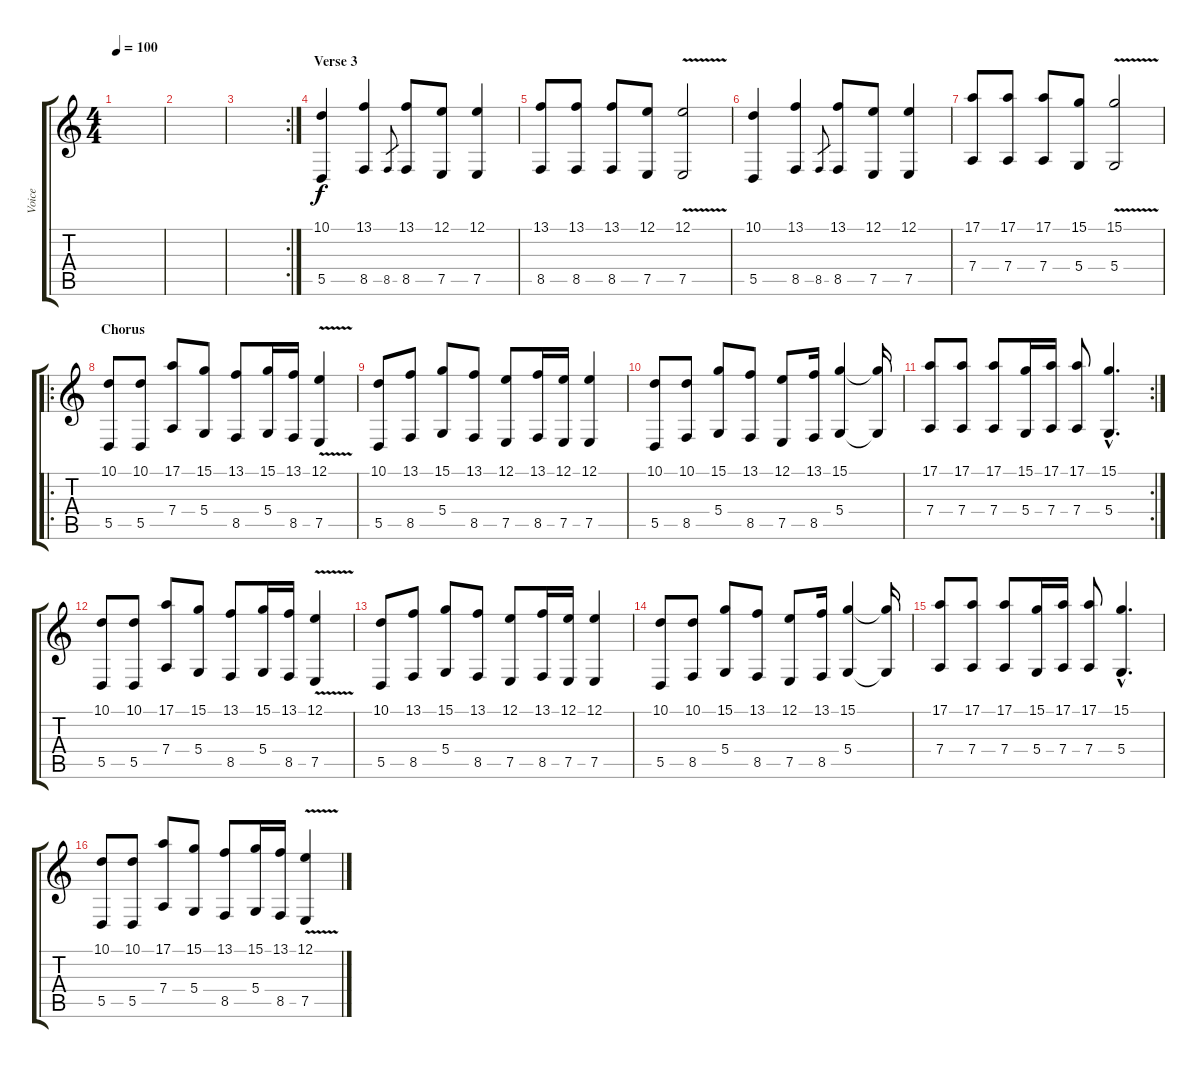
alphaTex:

\track ("Voice" "Voice") {instrument lead6voice}
\staff {score tabs}
\tuning (E4 B3 G3 D3 A2 E2) {hide}
\ts (4 4)
\tempo 100
\clef g2
\ks c
|
|
\rc 2
|
\section ("" "Verse 3")
(10.1 5.5).4 (13.1 8.5).4 8.5.8{gr} (13.1 8.5).8 (12.1 7.5).8 (12.1 7.5).4 |
(13.1 8.5).8 (13.1 8.5).8 (13.1 8.5).8 (12.1 7.5).8 (12.1{v} 7.5{v}).2 |
(10.1 5.5).4 (13.1 8.5).4 8.5.8{gr} (13.1 8.5).8 (12.1 7.5).8 (12.1 7.5).4 |
(17.1 7.4).8 (17.1 7.4).8 (17.1 7.4).8 (15.1 5.4).8 (15.1{v} 5.4{v}).2 |
\ro
\section ("" "Chorus")
(10.1 5.5).8 (10.1 5.5).8 (17.1 7.4).8 (15.1 5.4).8 (13.1 8.5).8 (15.1 5.4).16 (13.1 8.5).16 (12.1{v} 7.5{v}).4 |
(10.1 5.5).8 (13.1 8.5).8 (15.1 5.4).8 (13.1 8.5).8 (12.1 7.5).8 (13.1 8.5).16 (12.1 7.5).16 (12.1 7.5).4 |
(10.1 5.5).8 (10.1 8.5).8 (15.1 5.4).8 (13.1 8.5).8 (12.1 7.5).8 (13.1 8.5).16 (15.1 5.4).4 (15.1{t} 5.4{t}).16 |
\rc 2
(17.1 7.4).8 (17.1 7.4).8 (17.1 7.4).8 (15.1 5.4).16 (17.1 7.4).16 (17.1 7.4).8 (15.1{hac} 5.4{hac}).4{d} |
(10.1 5.5).8 (10.1 5.5).8 (17.1 7.4).8 (15.1 5.4).8 (13.1 8.5).8 (15.1 5.4).16 (13.1 8.5).16 (12.1{v} 7.5{v}).4 |
(10.1 5.5).8 (13.1 8.5).8 (15.1 5.4).8 (13.1 8.5).8 (12.1 7.5).8 (13.1 8.5).16 (12.1 7.5).16 (12.1 7.5).4 |
(10.1 5.5).8 (10.1 8.5).8 (15.1 5.4).8 (13.1 8.5).8 (12.1 7.5).8 (13.1 8.5).16 (15.1 5.4).4 (15.1{t} 5.4{t}).16 |
(17.1 7.4).8 (17.1 7.4).8 (17.1 7.4).8 (15.1 5.4).16 (17.1 7.4).16 (17.1 7.4).8 (15.1{hac} 5.4{hac}).4{d} |
(10.1 5.5).8 (10.1 5.5).8 (17.1 7.4).8 (15.1 5.4).8 (13.1 8.5).8 (15.1 5.4).16 (13.1 8.5).16 (12.1{v} 7.5{v}).4
